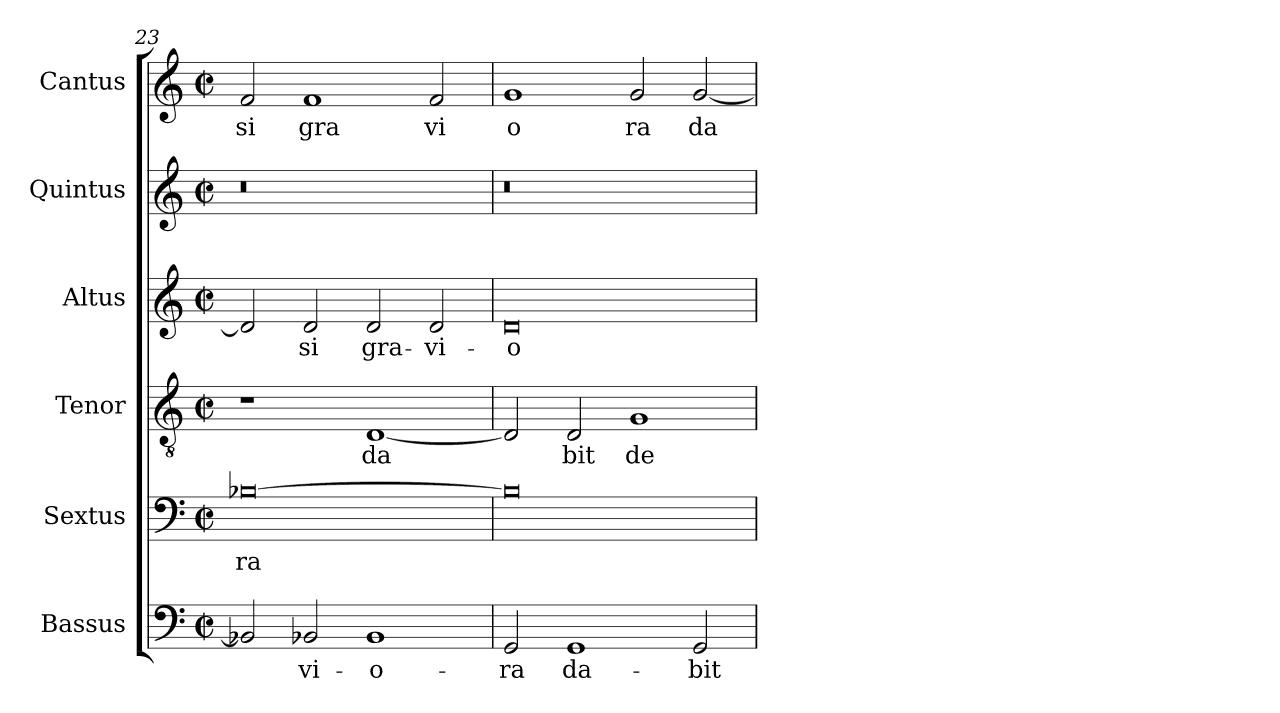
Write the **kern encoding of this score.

**kern	**text	**kern	**text	**kern	**text	**kern	**text	**kern	**kern	**text
*part6	*part6	*part5	*part5	*part4	*part4	*part3	*part3	*part2	*part1	*part1
*staff6	*staff6	*staff5	*staff5	*staff4	*staff4	*staff3	*staff3	*staff2	*staff1	*staff1
*I"Bassus	*	*I"Sextus	*	*I"Tenor	*	*I"Altus	*	*I"Quintus	*I"Cantus	*
!!LO:PB:g=z
*clefF4	*	*clefF4	*	*clefGv2	*	*clefG2	*	*clefG2	*clefG2	*
*k[]	*	*k[]	*	*k[]	*	*k[]	*	*k[]	*k[]	*
*C:	*	*C:	*	*C:	*	*C:	*	*C:	*C:	*
*M2/2	*	*M2/2	*	*M2/2	*	*M2/2	*	*M2/2	*M2/2	*
*met(c|)	*	*met(c|)	*	*met(c|)	*	*met(c|)	*	*met(c|)	*met(c|)	*
=23	=23	=23	=23	=23	=23	=23	=23	=23	=23	=23
!	!LO:LY:b:cj	!	!LO:LY:b:cj	!	!	!	!LO:LY:b:cj	!	!	!LO:LY:b:cj
2BB-X/]	--	[>0B-	ra-	1r	.	2d/]	--	0r	2f/	si
!	!LO:LY:b:cj	!	!	!	!	!	!LO:LY:b:cj	!	!	!LO:LY:b:cj
2BB-X/	-vi-	.	.	.	.	2d/	-si	.	1f	gra
!	!LO:LY:b:cj	!	!	!	!LO:LY:b:cj	!	!LO:LY:b:cj	!	!	!
1BB-	-o-	.	.	[<1D	da	2d/	gra-	.	.	.
!	!	!	!	!	!	!	!LO:LY:b:cj	!	!	!LO:LY:b:cj
.	.	.	.	.	.	2d/	-vi-	.	2f/	vi
=24	=24	=24	=24	=24	=24	=24	=24	=24	=24	=24
!	!LO:LY:b:cj	!	!LO:LY:b:cj	!	!LO:LY:b:cj	!	!LO:LY:b:cj	!	!	!LO:LY:b:cj
2GG/	-ra	0B-]	--	2D/]	.	0d	-o-	0r	1g	o
!	!LO:LY:b:cj	!	!	!	!LO:LY:b:cj	!	!	!	!	!
1GG	da-	.	.	2D/	bit	.	.	.	.	.
!	!	!	!	!	!LO:LY:b:cj	!	!	!	!	!LO:LY:b:cj
.	.	.	.	1G	de	.	.	.	2g/	ra
!	!LO:LY:b:cj	!	!	!	!	!	!	!	!	!LO:LY:b:cj
2GG/	-bit	.	.	.	.	.	.	.	[<2g/	da
=	=	=	=	=	=	=	=	=	=	=
*-	*-	*-	*-	*-	*-	*-	*-	*-	*-	*-
